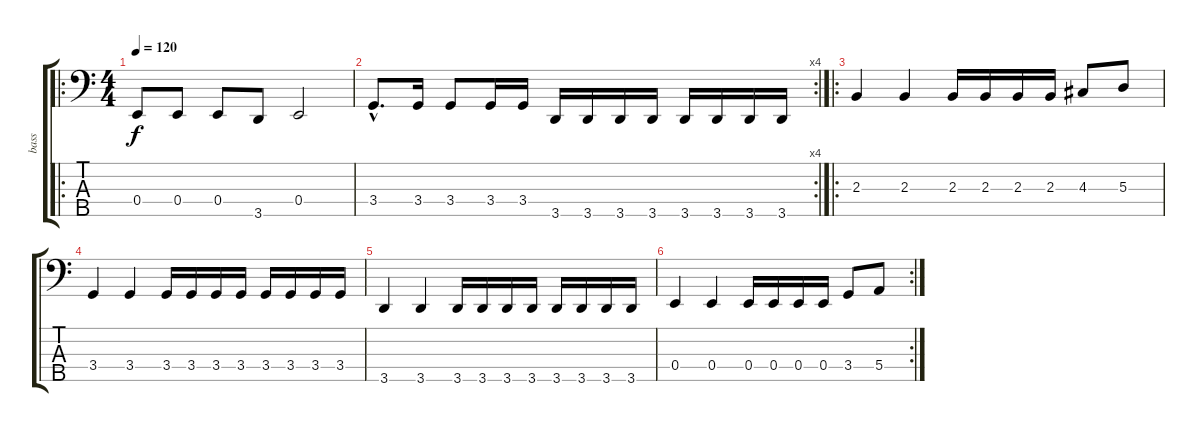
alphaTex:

\track ("bass" "bass") {instrument acousticguitarnylon}
\staff {score tabs}
\tuning (G2 D2 A1 E1 B0) {hide}
\ro
\ts (4 4)
\tempo 120
\clef f4
\ks c
0.4.8{dy f} 0.4.8 0.4.8 3.5.8 0.4.2 |
\rc 4
3.4{hac}.8{d} 3.4.16 3.4.8 3.4.16 3.4.16 3.5.16 3.5.16 3.5.16 3.5.16 3.5.16 3.5.16 3.5.16 3.5.16 |
\ro
2.3.4 2.3.4 2.3.16 2.3.16 2.3.16 2.3.16 4.3.8 5.3.8 |
3.4.4 3.4.4 3.4.16 3.4.16 3.4.16 3.4.16 3.4.16 3.4.16 3.4.16 3.4.16 |
3.5.4 3.5.4 3.5.16 3.5.16 3.5.16 3.5.16 3.5.16 3.5.16 3.5.16 3.5.16 |
\rc 2
0.4.4 0.4.4 0.4.16 0.4.16 0.4.16 0.4.16 3.4.8 5.4.8
